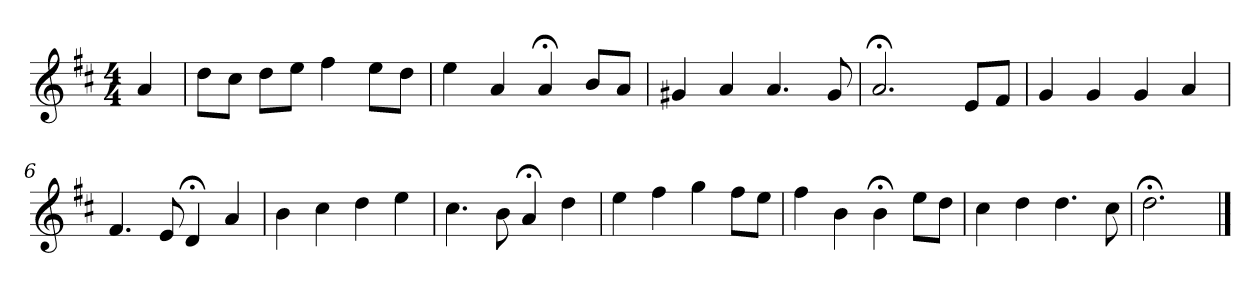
**kern
*part1
*staff1
*k[f#c#]
*D:
*M4/4
*MM120
=
4a
=1
8ddL
8cc#J
8ddL
8eeJ
4ff#
8eeL
8ddJ
=2
4ee
4a
4a;<
8bL
8aJ
=3
4g#X
4a
4.a
8g#
=4
2.a;<
8eL
8f#J
=5
4g
4g
4g
4a
=6
4.f#
8e
4d;<
4a
=7
4b
4cc#
4dd
4ee
=8
4.cc#
8b
4a;<
4dd
=9
4ee
4ff#
4gg
8ff#L
8eeJ
=10
4ff#
4b
4b;<
8eeL
8ddJ
=11
4cc#
4dd
4.dd
8cc#
=12
2.dd;<
==
*-
